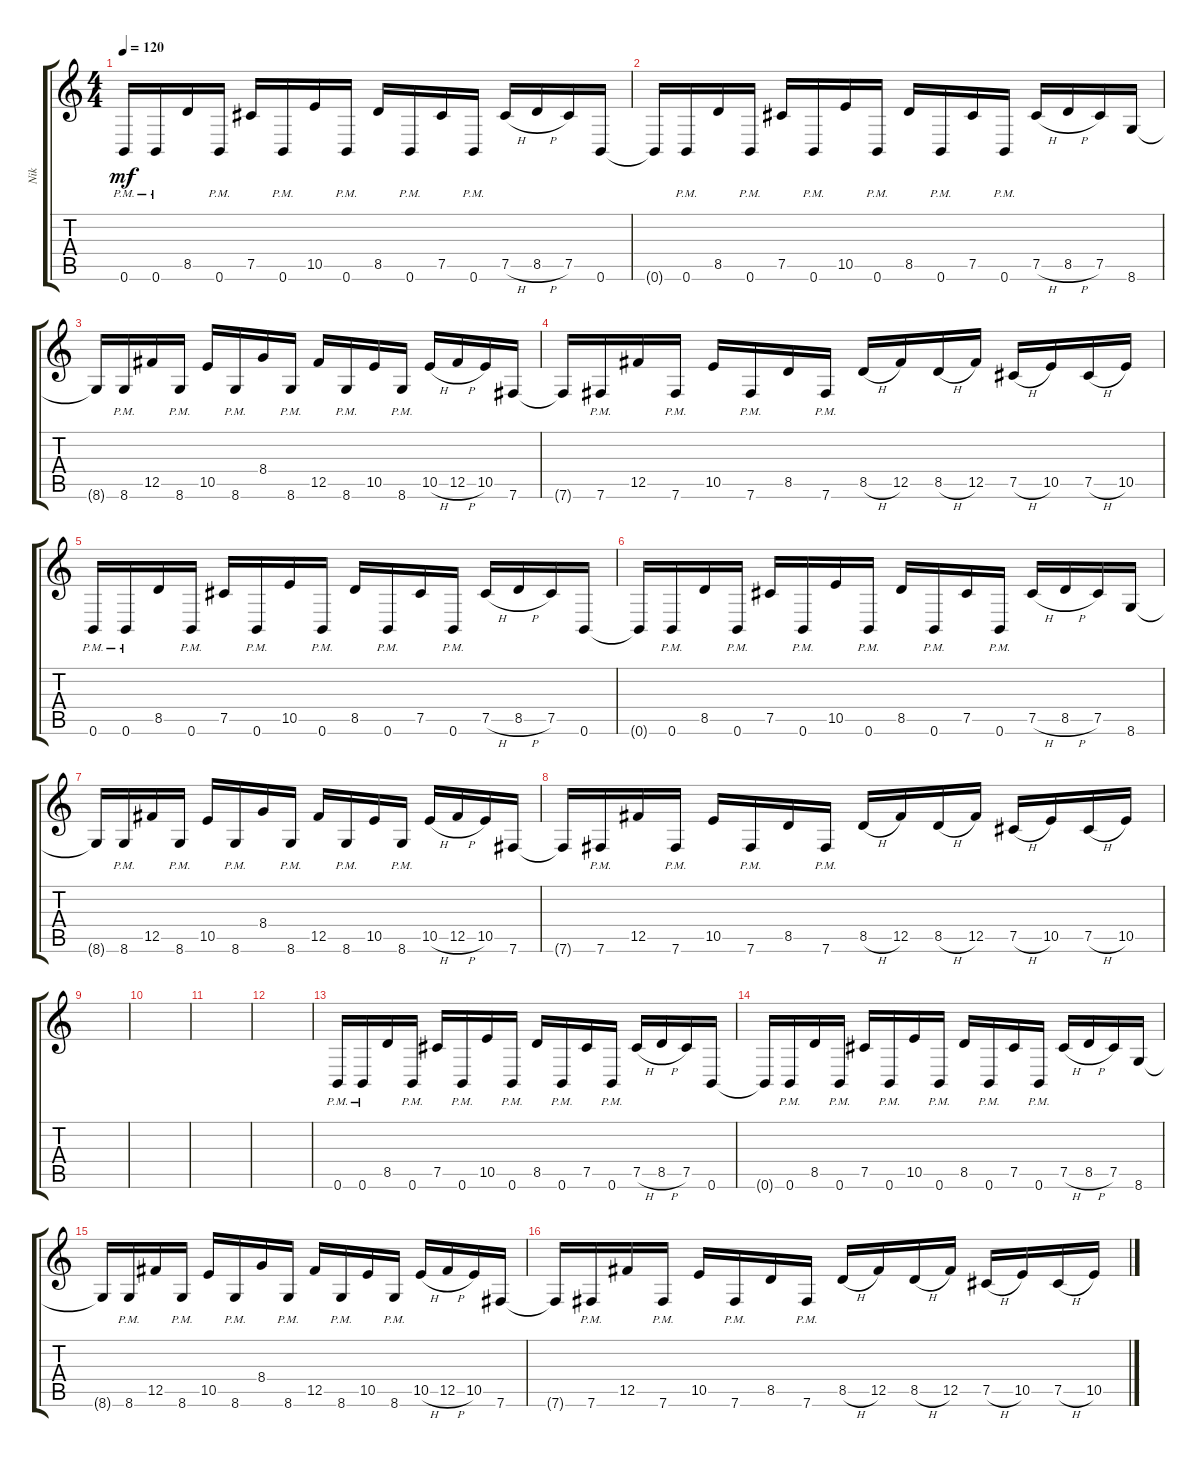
\track ("Nik" "Nik") {instrument distortionguitar}
\staff {score tabs}
\tuning (Db4 Ab3 E3 B2 Gb2 B1) {hide}
\ts (4 4)
\tempo 120
\clef g2
\ks c
0.6{pm}.16{dy mf} 0.6{pm}.16 8.5.16 0.6{pm}.16 7.5.16 0.6{pm}.16 10.5.16 0.6{pm}.16 8.5.16 0.6{pm}.16 7.5.16 0.6{pm}.16 7.5{h}.16 8.5{h}.16 7.5.16 0.6.16 |
0.6{t}.16 0.6{pm}.16 8.5.16 0.6{pm}.16 7.5.16 0.6{pm}.16 10.5.16 0.6{pm}.16 8.5.16 0.6{pm}.16 7.5.16 0.6{pm}.16 7.5{h}.16 8.5{h}.16 7.5.16 8.6.16 |
8.6{t}.16 8.6{pm}.16 12.5.16 8.6{pm}.16 10.5.16 8.6{pm}.16 8.4.16 8.6{pm}.16 12.5.16 8.6{pm}.16 10.5.16 8.6{pm}.16 10.5{h}.16 12.5{h}.16 10.5.16 7.6.16 |
7.6{t}.16 7.6{pm}.16 12.5.16 7.6{pm}.16 10.5.16 7.6{pm}.16 8.5.16 7.6{pm}.16 8.5{h}.16 12.5.16 8.5{h}.16 12.5.16 7.5{h}.16 10.5.16 7.5{h}.16 10.5.16 |
0.6{pm}.16 0.6{pm}.16 8.5.16 0.6{pm}.16 7.5.16 0.6{pm}.16 10.5.16 0.6{pm}.16 8.5.16 0.6{pm}.16 7.5.16 0.6{pm}.16 7.5{h}.16 8.5{h}.16 7.5.16 0.6.16 |
0.6{t}.16 0.6{pm}.16 8.5.16 0.6{pm}.16 7.5.16 0.6{pm}.16 10.5.16 0.6{pm}.16 8.5.16 0.6{pm}.16 7.5.16 0.6{pm}.16 7.5{h}.16 8.5{h}.16 7.5.16 8.6.16 |
8.6{t}.16 8.6{pm}.16 12.5.16 8.6{pm}.16 10.5.16 8.6{pm}.16 8.4.16 8.6{pm}.16 12.5.16 8.6{pm}.16 10.5.16 8.6{pm}.16 10.5{h}.16 12.5{h}.16 10.5.16 7.6.16 |
7.6{t}.16 7.6{pm}.16 12.5.16 7.6{pm}.16 10.5.16 7.6{pm}.16 8.5.16 7.6{pm}.16 8.5{h}.16 12.5.16 8.5{h}.16 12.5.16 7.5{h}.16 10.5.16 7.5{h}.16 10.5.16 |
|
|
|
|
0.6{pm}.16 0.6{pm}.16 8.5.16 0.6{pm}.16 7.5.16 0.6{pm}.16 10.5.16 0.6{pm}.16 8.5.16 0.6{pm}.16 7.5.16 0.6{pm}.16 7.5{h}.16 8.5{h}.16 7.5.16 0.6.16 |
0.6{t}.16 0.6{pm}.16 8.5.16 0.6{pm}.16 7.5.16 0.6{pm}.16 10.5.16 0.6{pm}.16 8.5.16 0.6{pm}.16 7.5.16 0.6{pm}.16 7.5{h}.16 8.5{h}.16 7.5.16 8.6.16 |
8.6{t}.16 8.6{pm}.16 12.5.16 8.6{pm}.16 10.5.16 8.6{pm}.16 8.4.16 8.6{pm}.16 12.5.16 8.6{pm}.16 10.5.16 8.6{pm}.16 10.5{h}.16 12.5{h}.16 10.5.16 7.6.16 |
7.6{t}.16 7.6{pm}.16 12.5.16 7.6{pm}.16 10.5.16 7.6{pm}.16 8.5.16 7.6{pm}.16 8.5{h}.16 12.5.16 8.5{h}.16 12.5.16 7.5{h}.16 10.5.16 7.5{h}.16 10.5.16
